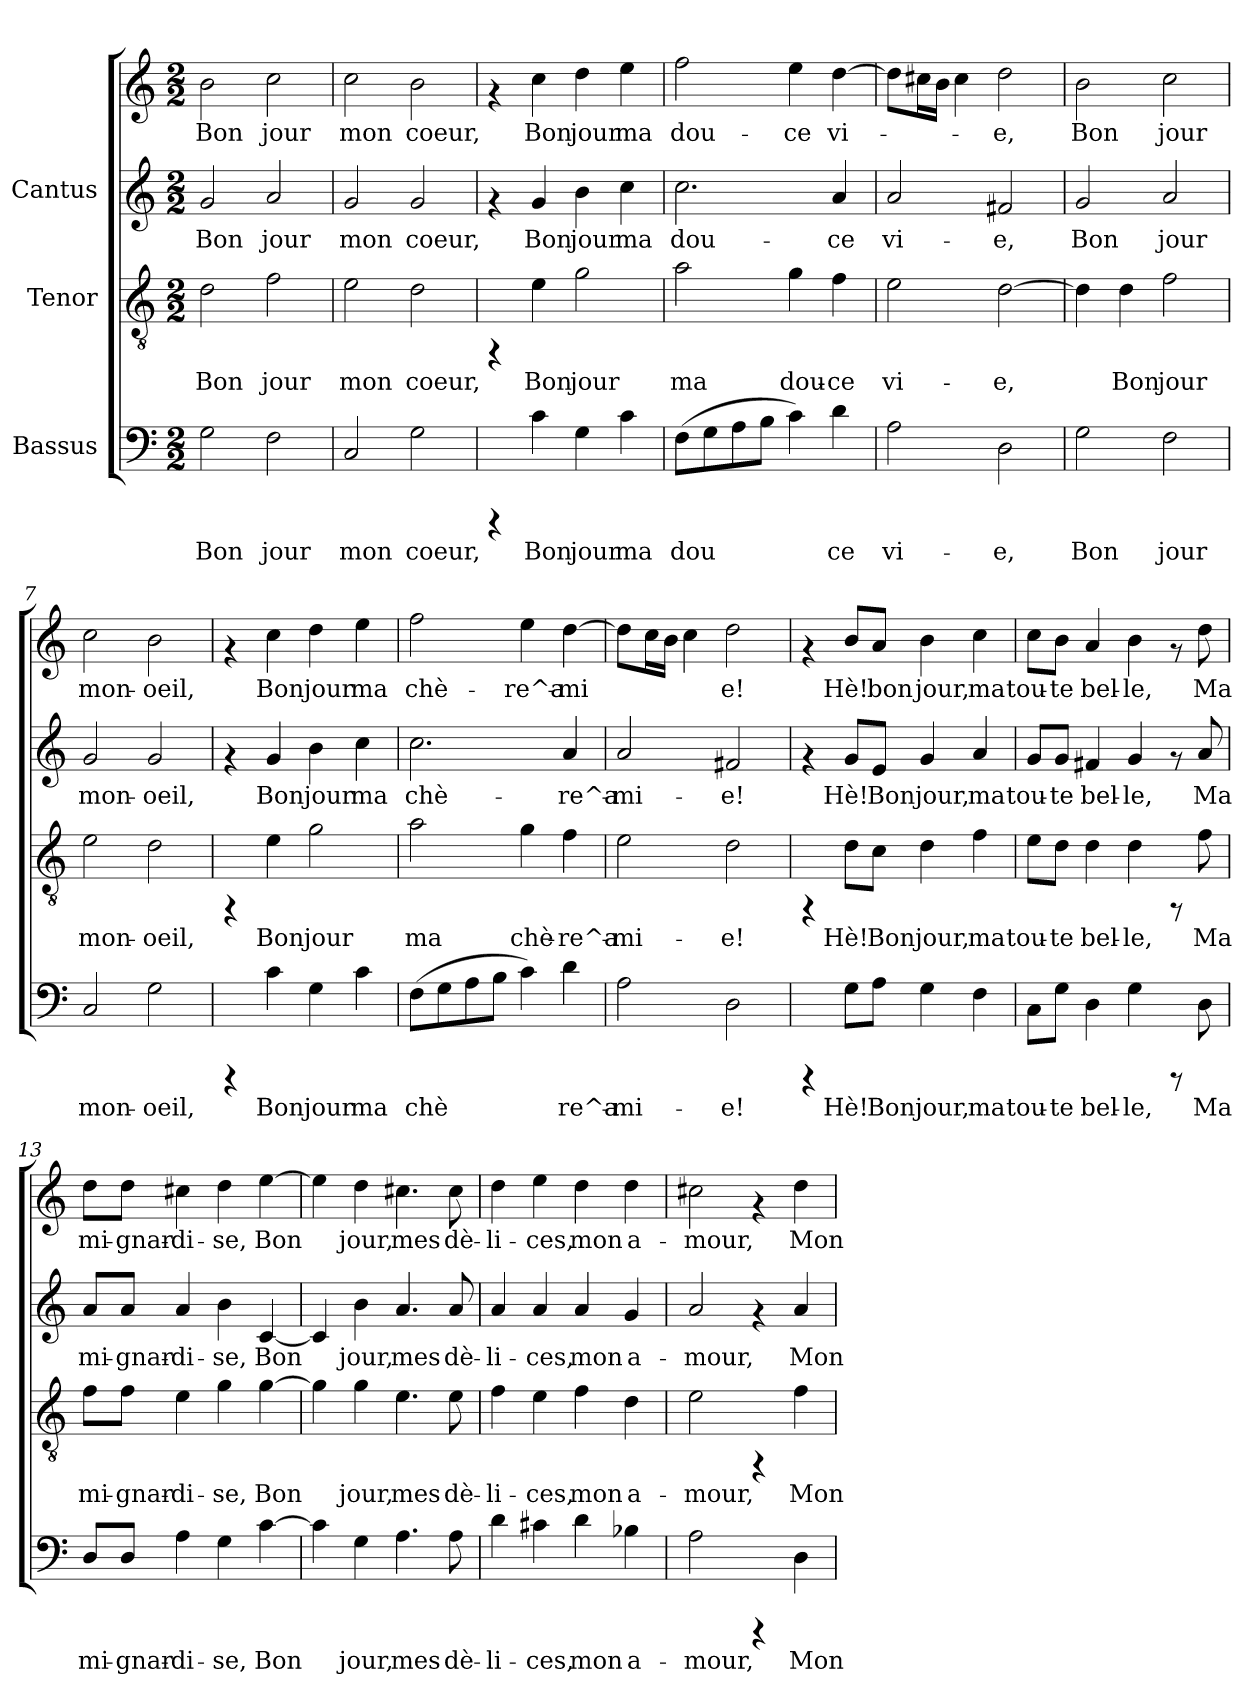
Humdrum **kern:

**kern	**text	**kern	**text	**kern	**text	**kern	**text
*part3	*part3	*part2	*part2	*part1	*part1	*part1	*part1
*staff4	*staff4	*staff3	*staff3	*staff2	*staff2	*staff1	*staff1
*I"Bassus	*	*I"Tenor	*	*I"Cantus	*	*	*
!!LO:PB:g=z
*stria5	*	*stria5	*	*stria5	*	*stria5	*
*clefF4	*	*clefGv2	*	*clefG2	*	*clefG2	*
*M2/2	*	*M2/2	*	*M2/2	*	*M2/2	*
*MM132	*	*MM132	*	*MM132	*	*MM132	*
=1	=1	=1	=1	=1	=1	=1	=1
!	!LO:LY:b:cj	!	!LO:LY:b:cj	!	!LO:LY:b:cj	!	!LO:LY:b:cj
2G\	Bon	2d\	Bon	2g/	Bon	2b\	Bon
!	!LO:LY:b:cj	!	!LO:LY:b:cj	!	!LO:LY:b:cj	!	!LO:LY:b:cj
2F\	jour	2f\	jour	2a/	jour	2cc\	jour
=2	=2	=2	=2	=2	=2	=2	=2
!	!LO:LY:b:cj	!	!LO:LY:b:cj	!	!LO:LY:b:cj	!	!LO:LY:b:cj
2C/	mon	2e\	mon	2g/	mon	2cc\	mon
!	!LO:LY:b:cj	!	!LO:LY:b:cj	!	!LO:LY:b:cj	!	!LO:LY:b:cj
2G\	coeur,	2d\	coeur,	2g/	coeur,	2b\	coeur,
=3	=3	=3	=3	=3	=3	=3	=3
4rCCC	.	4rFF	.	4rf	.	4rf	.
!	!LO:LY:b:cj	!	!LO:LY:b:cj	!	!LO:LY:b:cj	!	!LO:LY:b:cj
4c\	Bon	4e\	Bon	4g/	Bon	4cc\	Bon
!	!LO:LY:b:cj	!	!LO:LY:b:cj	!	!LO:LY:b:cj	!	!LO:LY:b:cj
4G\	jour	2g\	jour	4b\	jour	4dd\	jour
!	!LO:LY:b:cj	!	!	!	!LO:LY:b:cj	!	!LO:LY:b:cj
4c\	ma	.	.	4cc\	ma	4ee\	ma
=4	=4	=4	=4	=4	=4	=4	=4
!	!LO:LY:b:cj	!	!LO:LY:b:cj	!	!LO:LY:b:cj	!	!LO:LY:b:cj
(>8F\L	dou-	2a\	ma	2.cc\	-dou-	2ff\	dou-
!	!LO:LY:b:cj	!	!	!	!	!	!
8G\	-	.	.	.	.	.	.
!	!LO:LY:b:cj	!	!	!	!	!	!
8A\	.	.	.	.	.	.	.
!	!LO:LY:b:cj	!	!	!	!	!	!
8B\J	.	.	.	.	.	.	.
!	!LO:LY:b:cj	!	!LO:LY:b:cj	!	!	!	!LO:LY:b:cj
4c\)	.	4g\	dou-	.	.	4ee\	-ce
!	!LO:LY:b:cj	!	!LO:LY:b:cj	!	!LO:LY:b:cj	!	!LO:LY:b:cj
4d\	ce	4f\	-ce	4a/	-ce	[>4dd\	vi-
=5	=5	=5	=5	=5	=5	=5	=5
!	!LO:LY:b:cj	!	!LO:LY:b:cj	!	!LO:LY:b:cj	!	!LO:LY:b:cj
2A\	vi-	2e\	vi-	2a/	vi-	8dd\L]	.
!	!	!	!	!	!	!	!LO:LY:b:cj
.	.	.	.	.	.	16cc#X\	.
!	!	!	!	!	!	!	!LO:LY:b:cj
.	.	.	.	.	.	16b\J	.
!	!	!	!	!	!	!	!LO:LY:b:cj
.	.	.	.	.	.	4cc#\	.
!	!LO:LY:b:cj	!	!LO:LY:b:cj	!	!LO:LY:b:cj	!	!LO:LY:b:cj
2D\	-e,	[>2d\	-e,	2f#X/	-e,	2dd\	e,
!!LO:LB:g=z
=6	=6	=6	=6	=6	=6	=6	=6
!	!LO:LY:b:cj	!	!LO:LY:b:cj	!	!LO:LY:b:cj	!	!LO:LY:b:cj
2G\	Bon	4d\]	.	2g/	Bon	2b\	Bon
!	!	!	!LO:LY:b:cj	!	!	!	!
.	.	4d\	Bon	.	.	.	.
!	!LO:LY:b:cj	!	!LO:LY:b:cj	!	!LO:LY:b:cj	!	!LO:LY:b:cj
2F\	jour	2f\	jour	2a/	jour	2cc\	jour
=7	=7	=7	=7	=7	=7	=7	=7
!	!LO:LY:b:cj	!	!LO:LY:b:cj	!	!LO:LY:b:cj	!	!LO:LY:b:cj
2C/	mon-	2e\	mon-	2g/	mon-	2cc\	mon-
!	!LO:LY:b:cj	!	!LO:LY:b:cj	!	!LO:LY:b:cj	!	!LO:LY:b:cj
2G\	-oeil,	2d\	-oeil,	2g/	-oeil,	2b\	-oeil,
=8	=8	=8	=8	=8	=8	=8	=8
4rCCC	.	4rFF	.	4rf	.	4rf	.
!	!LO:LY:b:cj	!	!LO:LY:b:cj	!	!LO:LY:b:cj	!	!LO:LY:b:cj
4c\	Bon	4e\	Bon	4g/	Bon	4cc\	Bon
!	!LO:LY:b:cj	!	!LO:LY:b:cj	!	!LO:LY:b:cj	!	!LO:LY:b:cj
4G\	jour	2g\	jour	4b\	jour	4dd\	jour
!	!LO:LY:b:cj	!	!	!	!LO:LY:b:cj	!	!LO:LY:b:cj
4c\	ma	.	.	4cc\	ma	4ee\	ma
=9	=9	=9	=9	=9	=9	=9	=9
!	!LO:LY:b:cj	!	!LO:LY:b:cj	!	!LO:LY:b:cj	!	!LO:LY:b:cj
(>8F\L	chè-	2a\	ma	2.cc\	-chè-	2ff\	chè-
!	!LO:LY:b:cj	!	!	!	!	!	!
8G\	-	.	.	.	.	.	.
!	!LO:LY:b:cj	!	!	!	!	!	!
8A\	.	.	.	.	.	.	.
!	!LO:LY:b:cj	!	!	!	!	!	!
8B\J	.	.	.	.	.	.	.
!	!LO:LY:b:cj	!	!LO:LY:b:cj	!	!	!	!LO:LY:b:cj
4c\)	.	4g\	chè-	.	.	4ee\	-re^a-
!	!LO:LY:b:cj	!	!LO:LY:b:cj	!	!LO:LY:b:cj	!	!LO:LY:b:cj
4d\	re^a-	4f\	-re^a-	4a/	-re^a-	[>4dd\	-mi-
=10	=10	=10	=10	=10	=10	=10	=10
!	!LO:LY:b:cj	!	!LO:LY:b:cj	!	!LO:LY:b:cj	!	!LO:LY:b:cj
2A\	-mi-	2e\	-mi-	2a/	mi-	8dd\L]	-
!	!	!	!	!	!	!	!LO:LY:b:cj
.	.	.	.	.	.	16cc\	.
!	!	!	!	!	!	!	!LO:LY:b:cj
.	.	.	.	.	.	16b\J	.
!	!	!	!	!	!	!	!LO:LY:b:cj
.	.	.	.	.	.	4cc\	.
!	!LO:LY:b:cj	!	!LO:LY:b:cj	!	!LO:LY:b:cj	!	!LO:LY:b:cj
2D\	-e!	2d\	-e!	2f#X/	-e!	2dd\	e!
!!LO:LB:g=z
=11	=11	=11	=11	=11	=11	=11	=11
4rCCC	.	4rFF	.	4rf	.	4rf	.
!	!LO:LY:b:cj	!	!LO:LY:b:cj	!	!LO:LY:b:cj	!	!LO:LY:b:cj
8G\L	Hè!	8d\L	Hè!	8g/L	Hè!	8b/L	Hè!
!	!LO:LY:b:cj	!	!LO:LY:b:cj	!	!LO:LY:b:cj	!	!LO:LY:b:cj
8A\J	Bon	8c\J	Bon	8e/J	Bon	8a/J	bon
!	!LO:LY:b:cj	!	!LO:LY:b:cj	!	!LO:LY:b:cj	!	!LO:LY:b:cj
4G\	jour,	4d\	jour,	4g/	jour,	4b\	jour,
!	!LO:LY:b:cj	!	!LO:LY:b:cj	!	!LO:LY:b:cj	!	!LO:LY:b:cj
4F\	ma	4f\	ma	4a/	ma	4cc\	ma
=12	=12	=12	=12	=12	=12	=12	=12
!	!LO:LY:b:cj	!	!LO:LY:b:cj	!	!LO:LY:b:cj	!	!LO:LY:b:cj
8C\L	tou-	8e\L	tou-	8g/L	tou-	8cc\L	tou-
!	!LO:LY:b:cj	!	!LO:LY:b:cj	!	!LO:LY:b:cj	!	!LO:LY:b:cj
8G\J	-te	8d\J	-te	8g/J	-te	8b\J	-te
!	!LO:LY:b:cj	!	!LO:LY:b:cj	!	!LO:LY:b:cj	!	!LO:LY:b:cj
4D\	bel-	4d\	bel-	4f#X/	bel-	4a/	bel-
!	!LO:LY:b:cj	!	!LO:LY:b:cj	!	!LO:LY:b:cj	!	!LO:LY:b:cj
4G\	-le,	4d\	-le,	4g/	-le,	4b\	-le,
8rCCC	.	8rFF	.	8rf	.	8rf	.
!	!LO:LY:b:cj	!	!LO:LY:b:cj	!	!LO:LY:b:cj	!	!LO:LY:b:cj
8D\	Ma	8f\	Ma	8a/	Ma	8dd\	Ma
=13	=13	=13	=13	=13	=13	=13	=13
!	!LO:LY:b:cj	!	!LO:LY:b:cj	!	!LO:LY:b:cj	!	!LO:LY:b:cj
8D/L	mi-	8f\L	mi-	8a/L	mi-	8dd\L	mi-
!	!LO:LY:b:cj	!	!LO:LY:b:cj	!	!LO:LY:b:cj	!	!LO:LY:b:cj
8D/J	-gnar-	8f\J	-gnar-	8a/J	-gnar-	8dd\J	-gnar-
!	!LO:LY:b:cj	!	!LO:LY:b:cj	!	!LO:LY:b:cj	!	!LO:LY:b:cj
4A\	-di-	4e\	-di-	4a/	-di-	4cc#X\	-di-
!	!LO:LY:b:cj	!	!LO:LY:b:cj	!	!LO:LY:b:cj	!	!LO:LY:b:cj
4G\	-se,	4g\	-se,	4b\	-se,	4dd\	-se,
!	!LO:LY:b:cj	!	!LO:LY:b:cj	!	!LO:LY:b:cj	!	!LO:LY:b:cj
[>4c\	Bon	[>4g\	Bon	[<4c/	Bon	[>4ee\	Bon
=14	=14	=14	=14	=14	=14	=14	=14
!	!LO:LY:b:cj	!	!LO:LY:b:cj	!	!LO:LY:b:cj	!	!LO:LY:b:cj
4c\]	.	4g\]	.	4c/]	-	4ee\]	.
!	!LO:LY:b:cj	!	!LO:LY:b:cj	!	!LO:LY:b:cj	!	!LO:LY:b:cj
4G\	jour,	4g\	jour,	4b\	jour,	4dd\	jour,
!	!LO:LY:b:cj	!	!LO:LY:b:cj	!	!LO:LY:b:cj	!	!LO:LY:b:cj
4.A\	mes	4.e\	mes	4.a/	mes	4.cc#X\	mes
!	!LO:LY:b:cj	!	!LO:LY:b:cj	!	!LO:LY:b:cj	!	!LO:LY:b:cj
8A\	dè-	8e\	dè-	8a/	dè-	8cc#\	dè-
!!LO:PB:g=z
=15	=15	=15	=15	=15	=15	=15	=15
!	!LO:LY:b:cj	!	!LO:LY:b:cj	!	!LO:LY:b:cj	!	!LO:LY:b:cj
4d\	-li-	4f\	-li-	4a/	-li-	4dd\	-li-
!	!LO:LY:b:cj	!	!LO:LY:b:cj	!	!LO:LY:b:cj	!	!LO:LY:b:cj
4c#X\	-ces,	4e\	-ces,	4a/	-ces,	4ee\	-ces,
!	!LO:LY:b:cj	!	!LO:LY:b:cj	!	!LO:LY:b:cj	!	!LO:LY:b:cj
4d\	mon	4f\	mon	4a/	mon	4dd\	mon
!	!LO:LY:b:cj	!	!LO:LY:b:cj	!	!LO:LY:b:cj	!	!LO:LY:b:cj
4B-X\	a-	4d\	a-	4g/	a-	4dd\	a-
=16	=16	=16	=16	=16	=16	=16	=16
!	!LO:LY:b:cj	!	!LO:LY:b:cj	!	!LO:LY:b:cj	!	!LO:LY:b:cj
2A\	-mour,	2e\	-mour,	2a/	mour,	2cc#X\	-mour,
4rCCC	.	4rFF	.	4rf	.	4rf	.
!	!LO:LY:b:cj	!	!LO:LY:b:cj	!	!LO:LY:b:cj	!	!LO:LY:b:cj
4D\	Mon	4f\	Mon	4a/	Mon	4dd\	Mon
=	=	=	=	=	=	=	=
*-	*-	*-	*-	*-	*-	*-	*-
